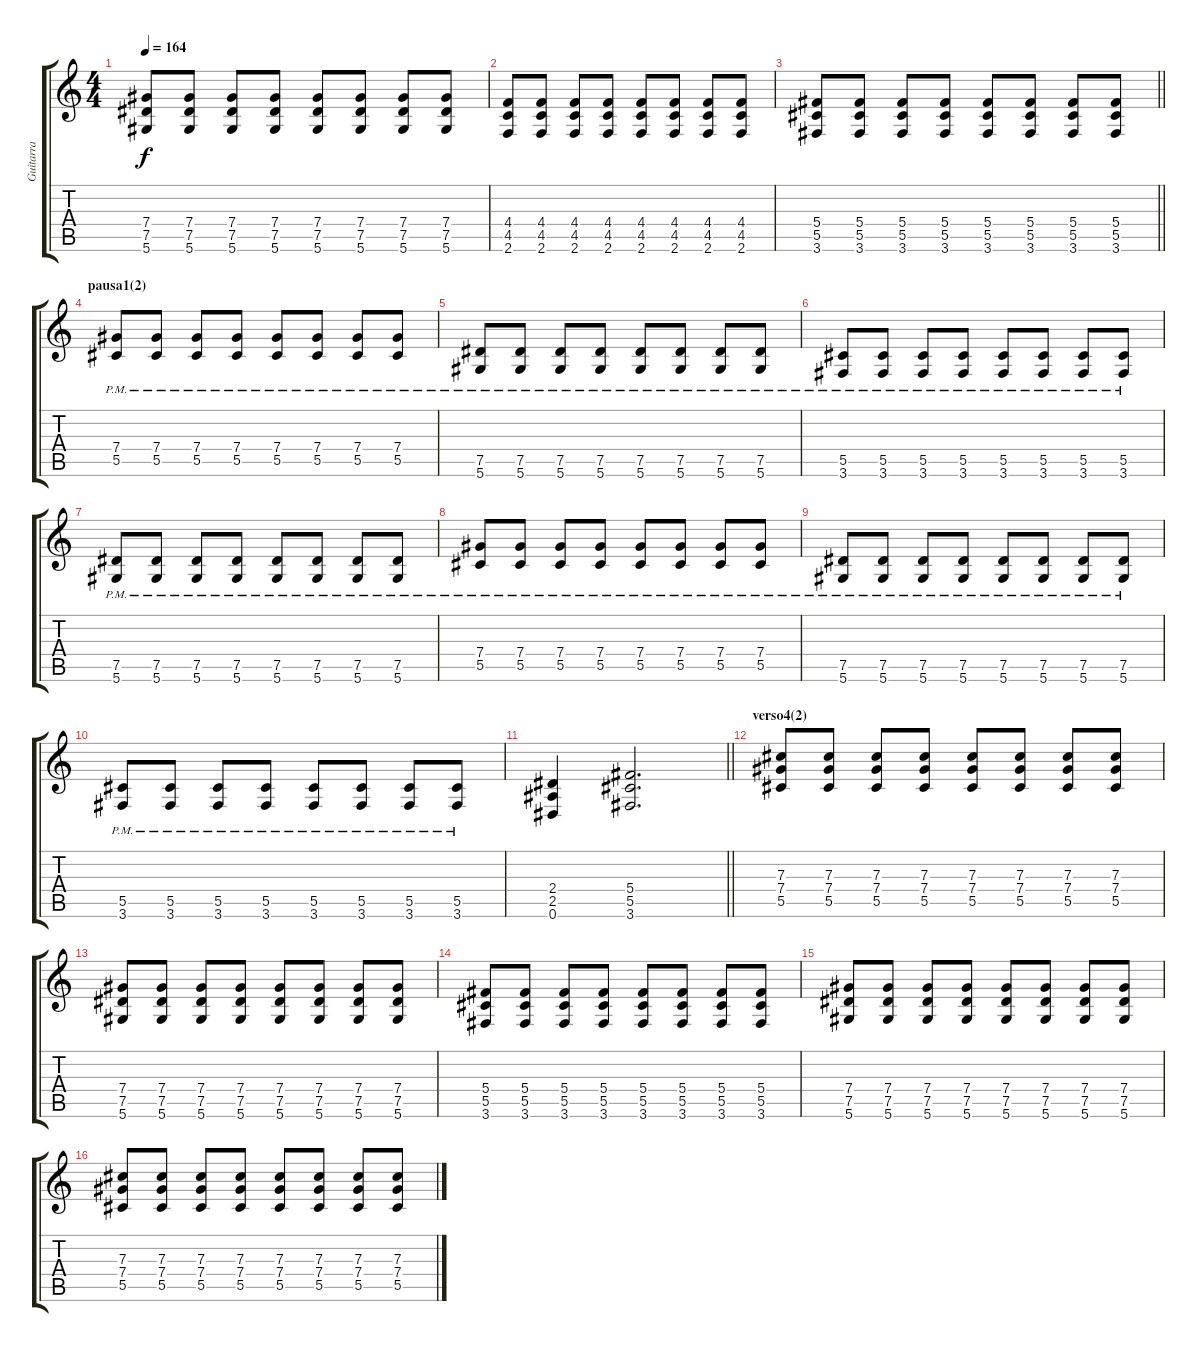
\track ("Guitarra" "Guitarra") {instrument distortionguitar}
\staff {score tabs}
\tuning (Eb4 Bb3 Gb3 Db3 Ab2 Eb2) {hide}
\ts (4 4)
\tempo 164
\clef g2
\ks c
(7.4 7.5 5.6).8{dy f} (7.4 7.5 5.6).8 (7.4 7.5 5.6).8 (7.4 7.5 5.6).8 (7.4 7.5 5.6).8 (7.4 7.5 5.6).8 (7.4 7.5 5.6).8 (7.4 7.5 5.6).8 |
(4.4 4.5 2.6).8 (4.4 4.5 2.6).8 (4.4 4.5 2.6).8 (4.4 4.5 2.6).8 (4.4 4.5 2.6).8 (4.4 4.5 2.6).8 (4.4 4.5 2.6).8 (4.4 4.5 2.6).8 |
\barLineRight lightlight
(5.4 5.5 3.6).8 (5.4 5.5 3.6).8 (5.4 5.5 3.6).8 (5.4 5.5 3.6).8 (5.4 5.5 3.6).8 (5.4 5.5 3.6).8 (5.4 5.5 3.6).8 (5.4 5.5 3.6).8 |
\section ("" "pausa1(2)")
(7.4 5.5{pm}).8 (7.4 5.5{pm}).8 (7.4 5.5{pm}).8 (7.4 5.5{pm}).8 (7.4 5.5{pm}).8 (7.4 5.5{pm}).8 (7.4{pm} 5.5).8 (7.4{pm} 5.5).8 |
(7.5{pm} 5.6).8 (7.5{pm} 5.6).8 (7.5{pm} 5.6).8 (7.5{pm} 5.6).8 (7.5{pm} 5.6).8 (7.5{pm} 5.6).8 (7.5{pm} 5.6).8 (7.5{pm} 5.6).8 |
(5.5{pm} 3.6).8 (5.5{pm} 3.6).8 (5.5{pm} 3.6).8 (5.5{pm} 3.6).8 (5.5{pm} 3.6).8 (5.5{pm} 3.6).8 (5.5{pm} 3.6).8 (5.5{pm} 3.6).8 |
(7.5{pm} 5.6).8 (7.5{pm} 5.6).8 (7.5{pm} 5.6).8 (7.5{pm} 5.6).8 (7.5{pm} 5.6).8 (7.5{pm} 5.6).8 (7.5{pm} 5.6).8 (7.5{pm} 5.6).8 |
(7.4 5.5{pm}).8 (7.4 5.5{pm}).8 (7.4 5.5{pm}).8 (7.4 5.5{pm}).8 (7.4 5.5{pm}).8 (7.4 5.5{pm}).8 (7.4{pm} 5.5).8 (7.4{pm} 5.5).8 |
(7.5{pm} 5.6).8 (7.5{pm} 5.6).8 (7.5{pm} 5.6).8 (7.5{pm} 5.6).8 (7.5{pm} 5.6).8 (7.5{pm} 5.6).8 (7.5{pm} 5.6).8 (7.5{pm} 5.6).8 |
(5.5{pm} 3.6).8 (5.5{pm} 3.6).8 (5.5{pm} 3.6).8 (5.5{pm} 3.6).8 (5.5{pm} 3.6).8 (5.5{pm} 3.6).8 (5.5{pm} 3.6).8 (5.5{pm} 3.6).8 |
\barLineRight lightlight
(2.4 2.5 0.6).4 (5.4 5.5 3.6).2{d} |
\section ("" "verso4(2)")
(7.3 7.4 5.5).8 (7.3 7.4 5.5).8 (7.3 7.4 5.5).8 (7.3 7.4 5.5).8 (7.3 7.4 5.5).8 (7.3 7.4 5.5).8 (7.3 7.4 5.5).8 (7.3 7.4 5.5).8 |
(7.4 7.5 5.6).8 (7.4 7.5 5.6).8 (7.4 7.5 5.6).8 (7.4 7.5 5.6).8 (7.4 7.5 5.6).8 (7.4 7.5 5.6).8 (7.4 7.5 5.6).8 (7.4 7.5 5.6).8 |
(5.4 5.5 3.6).8 (5.4 5.5 3.6).8 (5.4 5.5 3.6).8 (5.4 5.5 3.6).8 (5.4 5.5 3.6).8 (5.4 5.5 3.6).8 (5.4 5.5 3.6).8 (5.4 5.5 3.6).8 |
(7.4 7.5 5.6).8 (7.4 7.5 5.6).8 (7.4 7.5 5.6).8 (7.4 7.5 5.6).8 (7.4 7.5 5.6).8 (7.4 7.5 5.6).8 (7.4 7.5 5.6).8 (7.4 7.5 5.6).8 |
(7.3 7.4 5.5).8 (7.3 7.4 5.5).8 (7.3 7.4 5.5).8 (7.3 7.4 5.5).8 (7.3 7.4 5.5).8 (7.3 7.4 5.5).8 (7.3 7.4 5.5).8 (7.3 7.4 5.5).8
